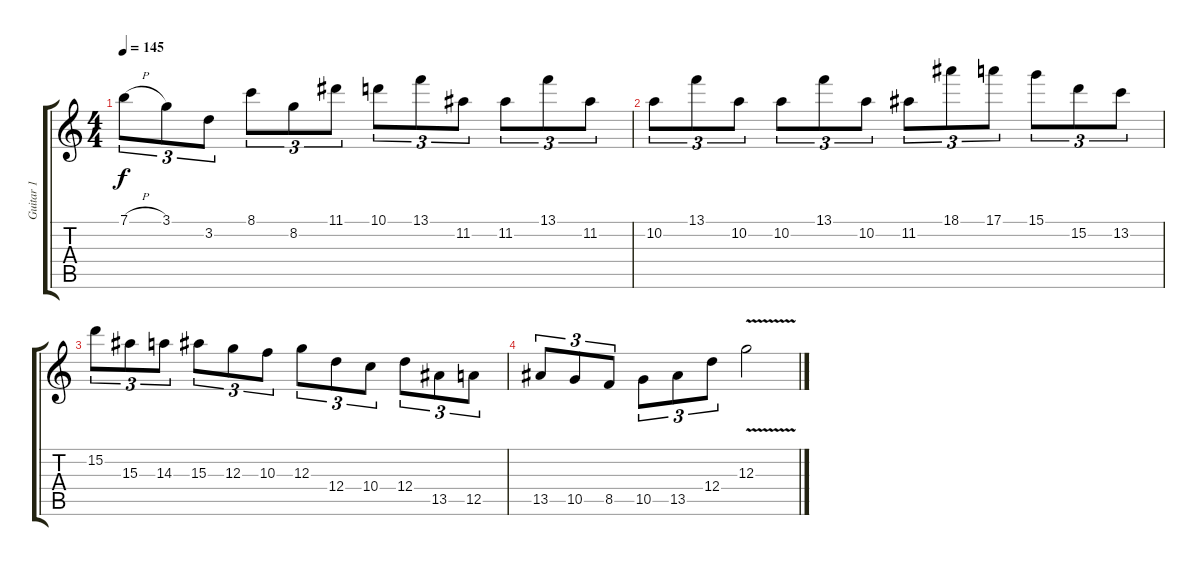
\track ("Guitar 1" "Guitar 1") {instrument distortionguitar}
\staff {score tabs}
\tuning (E4 B3 G3 D3 A2 E2) {hide}
\ts (4 4)
\tempo 145
\clef g2
\ks c
7.1{h}.8{tu (3 2) dy f} 3.1.8{tu (3 2)} 3.2.8{tu (3 2)} 8.1.8{tu (3 2)} 8.2.8{tu (3 2)} 11.1.8{tu (3 2)} 10.1.8{tu (3 2)} 13.1.8{tu (3 2)} 11.2.8{tu (3 2)} 11.2.8{tu (3 2)} 13.1.8{tu (3 2)} 11.2.8{tu (3 2)} |
10.2.8{tu (3 2)} 13.1.8{tu (3 2)} 10.2.8{tu (3 2)} 10.2.8{tu (3 2)} 13.1.8{tu (3 2)} 10.2.8{tu (3 2)} 11.2.8{tu (3 2)} 18.1.8{tu (3 2)} 17.1.8{tu (3 2)} 15.1.8{tu (3 2)} 15.2.8{tu (3 2)} 13.2.8{tu (3 2)} |
15.2.8{tu (3 2)} 15.3.8{tu (3 2)} 14.3.8{tu (3 2)} 15.3.8{tu (3 2)} 12.3.8{tu (3 2)} 10.3.8{tu (3 2)} 12.3.8{tu (3 2)} 12.4.8{tu (3 2)} 10.4.8{tu (3 2)} 12.4.8{tu (3 2)} 13.5.8{tu (3 2)} 12.5.8{tu (3 2)} |
13.5.8{tu (3 2)} 10.5.8{tu (3 2)} 8.5.8{tu (3 2)} 10.5.8{tu (3 2)} 13.5.8{tu (3 2)} 12.4.8{tu (3 2)} 12.3{v}.2
